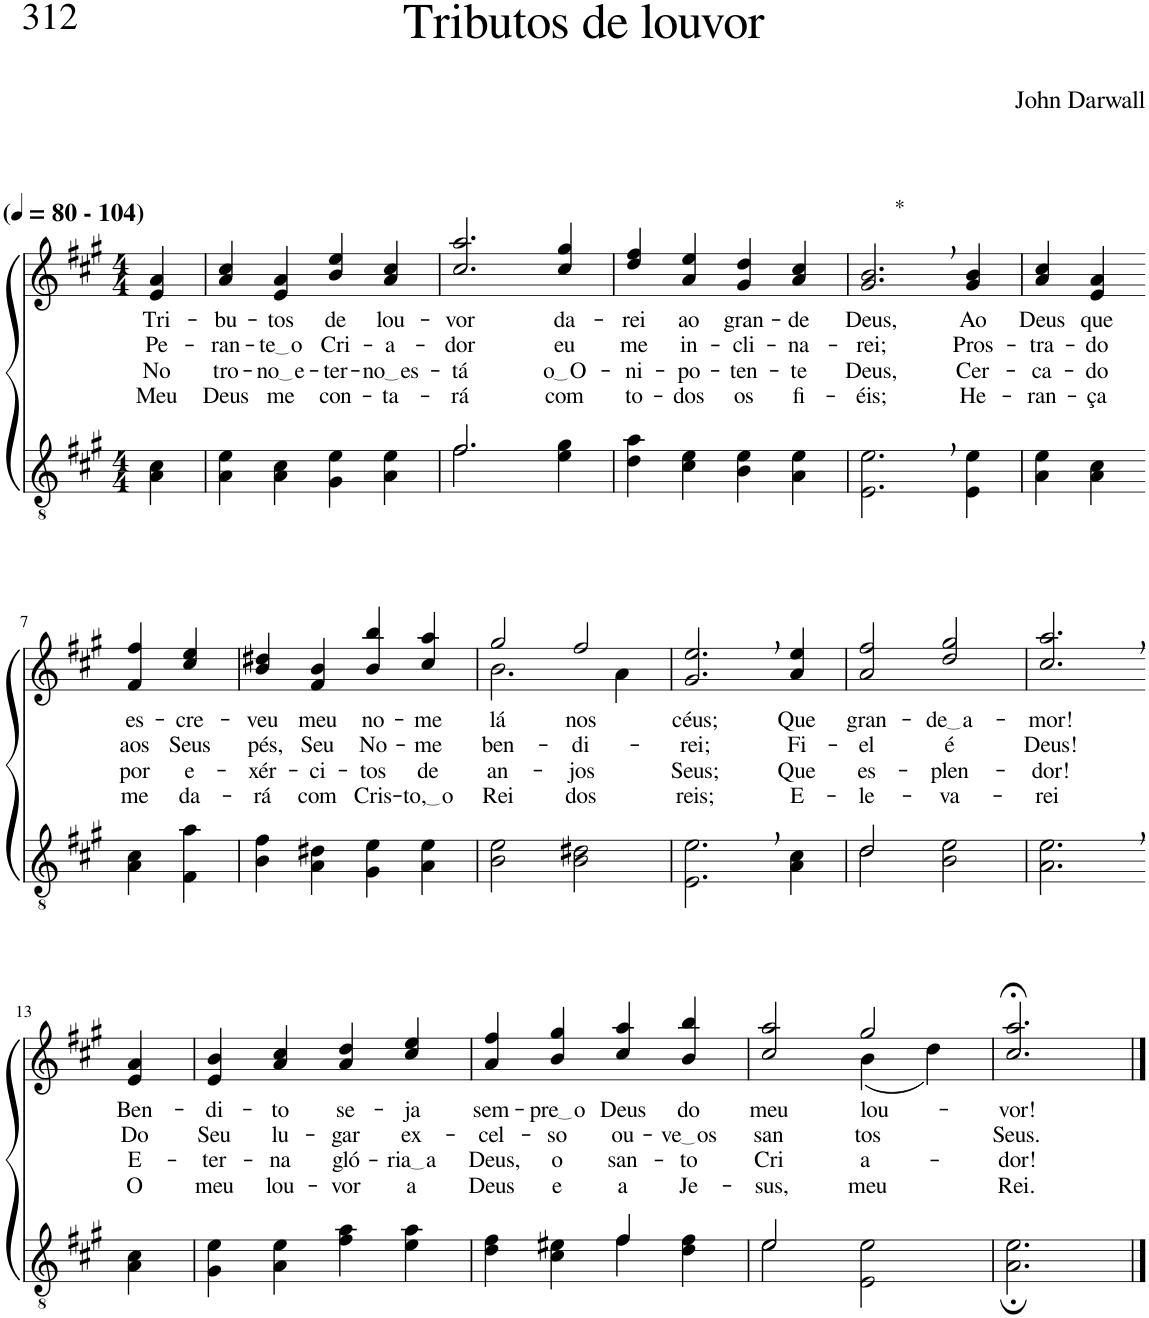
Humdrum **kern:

**kern	**kern	**text	**text	**text	**text
*part2	*part1	*part1	*part1	*part1	*part1
*staff2	*staff1	*staff1	*staff1	*staff1	*staff1
*I"Parte III e IV	*I"Parte I e II	*	*	*	*
*clefGv2	*clefG2	*	*	*	*
*Trd4c7	*Trd4c7	*	*	*	*
*k[f#c#g#]	*k[f#c#g#]	*	*	*	*
*M4/4	*M4/4	*	*	*	*
*MM80	*MM80	*	*	*	*
=1	=1	=1	=1	=1	=1
!	!LO:TX:a:B:t=(	!	!	!	!
!	!LO:TX:a:B:t=- 104)	!	!	!	!
!	!	!LO:LY:b	!LO:LY:b	!LO:LY:b	!LO:LY:b
4A\ 4c#\	4e/ 4a/	Tri-	Pe-	No	Meu
=2	=2	=2	=2	=2	=2
!	!	!LO:LY:b	!LO:LY:b	!LO:LY:b	!LO:LY:b
4A\ 4e\	4a/ 4cc#/	-bu-	-ran-	tro-	Deus
!	!	!LO:LY:b	!LO:LY:b	!LO:LY:b	!LO:LY:b
4A\ 4c#\	4e/ 4a/	-tos	te o	no e	me
!	!	!LO:LY:b	!LO:LY:b	!LO:LY:b	!LO:LY:b
4G#\ 4e\	4b/ 4ee/	de	Cri-	-ter-	con-
!	!	!LO:LY:b	!LO:LY:b	!LO:LY:b	!LO:LY:b
4A\ 4e\	4a/ 4cc#/	lou-	-a-	no es	-ta-
=3	=3	=3	=3	=3	=3
*^	*	*	*	*	*
!	!	!	!LO:LY:b	!LO:LY:b	!LO:LY:b	!LO:LY:b
2.f#/	2.f#\	2.cc#/ 2.aa/	-vor	-dor	-tá	-rá
!	!	!	!LO:LY:b	!LO:LY:b	!LO:LY:b	!LO:LY:b
4ryy	4e\ 4g#\	4cc#/ 4gg#/	da-	eu	o O	com
=4	=4	=4	=4	=4	=4	=4
!	!	!	!LO:LY:b	!LO:LY:b	!LO:LY:b	!LO:LY:b
*v	*v	*	*	*	*	*
4d\ 4a\	4dd/ 4ff#/	-rei	me	-ni-	to-
!	!	!LO:LY:b	!LO:LY:b	!LO:LY:b	!LO:LY:b
4c#\ 4e\	4a/ 4ee/	ao	in-	-po-	-dos
!	!	!LO:LY:b	!LO:LY:b	!LO:LY:b	!LO:LY:b
4B\ 4e\	4g#/ 4dd/	gran-	-cli-	-ten-	os
!	!	!LO:LY:b	!LO:LY:b	!LO:LY:b	!LO:LY:b
4A\ 4e\	4a/ 4cc#/	-de	-na-	-te	fi-
=5	=5	=5	=5	=5	=5
!	!LO:TX:a:t=*	!	!	!	!
!	!	!LO:LY:b	!LO:LY:b	!LO:LY:b	!LO:LY:b
2.E\, 2.e\,	2.g#/, 2.b/,	Deus,	-rei;	Deus,	-éis;
!	!	!LO:LY:b	!LO:LY:b	!LO:LY:b	!LO:LY:b
4E\ 4e\	4g#/ 4b/	Ao	Pros-	Cer-	He-
=6	=6	=6	=6	=6	=6
!	!	!LO:LY:b	!LO:LY:b	!LO:LY:b	!LO:LY:b
4A\ 4e\	4a/ 4cc#/	Deus	-tra-	-ca-	-ran-
!	!	!LO:LY:b	!LO:LY:b	!LO:LY:b	!LO:LY:b
4A\ 4c#\	4e/ 4a/	que	-do	-do	-ça
!!LO:LB:g=z
=7-	=7-	=7-	=7-	=7-	=7-
!	!	!LO:LY:b	!LO:LY:b	!LO:LY:b	!LO:LY:b
4A\ 4c#\	4f#/ 4ff#/	es-	aos	por	me
!	!	!LO:LY:b	!LO:LY:b	!LO:LY:b	!LO:LY:b
4F#\ 4a\	4cc#/ 4ee/	-cre-	Seus	e-	da-
=8	=8	=8	=8	=8	=8
!	!	!LO:LY:b	!LO:LY:b	!LO:LY:b	!LO:LY:b
4B\ 4f#\	4b/ 4dd#X/	-veu	pés,	-xér-	-rá
!	!	!LO:LY:b	!LO:LY:b	!LO:LY:b	!LO:LY:b
4A\ 4d#X\	4f#/ 4b/	meu	Seu	-ci-	com
!	!	!LO:LY:b	!LO:LY:b	!LO:LY:b	!LO:LY:b
4G#\ 4e\	4b/ 4bb/	no-	No-	-tos	Cris-
!	!	!LO:LY:b	!LO:LY:b	!LO:LY:b	!LO:LY:b
4A\ 4e\	4cc#/ 4aa/	-me	-me	de	to, o
=9	=9	=9	=9	=9	=9
*	*^	*	*	*	*
!	!	!	!LO:LY:b	!LO:LY:b	!LO:LY:b	!LO:LY:b
2B\ 2e\	2gg#/	2.b\	lá	ben-	an-	Rei
!	!	!	!LO:LY:b	!LO:LY:b	!LO:LY:b	!LO:LY:b
2B\ 2d#X\	2ff#/	.	nos	-di-	-jos	dos
.	.	4a\	.	.	.	.
=10	=10	=10	=10	=10	=10	=10
!	!	!	!LO:LY:b	!LO:LY:b	!LO:LY:b	!LO:LY:b
*	*v	*v	*	*	*	*
2.E\, 2.e\,	2.g#/, 2.ee/,	céus;	-rei;	Seus;	reis;
!	!	!LO:LY:b	!LO:LY:b	!LO:LY:b	!LO:LY:b
4A\ 4c#\	4a/ 4ee/	Que	Fi-	Que	E-
=11	=11	=11	=11	=11	=11
*^	*	*	*	*	*
!	!	!	!LO:LY:b	!LO:LY:b	!LO:LY:b	!LO:LY:b
2d/	2d\	2a/ 2ff#/	gran-	-el	es-	-le-
!	!	!	!LO:LY:b	!LO:LY:b	!LO:LY:b	!LO:LY:b
2ryy	2B\ 2e\	2dd/ 2gg#/	de a	é	-plen-	-va-
=12	=12	=12	=12	=12	=12	=12
!	!	!	!LO:LY:b	!LO:LY:b	!LO:LY:b	!LO:LY:b
*v	*v	*	*	*	*	*
2.A\, 2.e\,	2.cc#/, 2.aa/,	-mor!	Deus!	-dor!	-rei
!!LO:LB:g=z
=13-	=13-	=13-	=13-	=13-	=13-
!	!	!LO:LY:b	!LO:LY:b	!LO:LY:b	!LO:LY:b
4A\ 4c#\	4e/ 4a/	Ben-	Do	E-	O
=14	=14	=14	=14	=14	=14
!	!	!LO:LY:b	!LO:LY:b	!LO:LY:b	!LO:LY:b
4G#\ 4e\	4e/ 4b/	-di-	Seu	-ter-	meu
!	!	!LO:LY:b	!LO:LY:b	!LO:LY:b	!LO:LY:b
4A\ 4e\	4a/ 4cc#/	-to	lu-	-na	lou-
!	!	!LO:LY:b	!LO:LY:b	!LO:LY:b	!LO:LY:b
4f#\ 4a\	4a/ 4dd/	se-	-gar	gló-	-vor
!	!	!LO:LY:b	!LO:LY:b	!LO:LY:b	!LO:LY:b
4e\ 4a\	4cc#/ 4ee/	-ja	ex-	ria a	a
=15	=15	=15	=15	=15	=15
*^	*	*	*	*	*
!	!	!	!LO:LY:b	!LO:LY:b	!LO:LY:b	!LO:LY:b
2ryy	4d\ 4f#\	4a/ 4ff#/	sem-	-cel-	Deus,	Deus
!	!	!	!LO:LY:b	!LO:LY:b	!LO:LY:b	!LO:LY:b
.	4c#\ 4e#X\	4b/ 4gg#/	pre o	-so	o	e
!	!	!	!LO:LY:b	!LO:LY:b	!LO:LY:b	!LO:LY:b
4f#/	4f#\	4cc#/ 4aa/	Deus	ou-	san-	a
!	!	!	!LO:LY:b	!LO:LY:b	!LO:LY:b	!LO:LY:b
4ryy	4d\ 4f#\	4b/ 4bb/	do	ve os	-to	Je-
=16	=16	=16	=16	=16	=16	=16
!	!	!	!LO:LY:b	!LO:LY:b	!LO:LY:b	!LO:LY:b
*	*	*^	*	*	*	*
2e/	2e\	2cc#/ 2aa/	2ryy	meu	san-	Cri-	-sus,
!	!	!	!	!LO:LY:b	!LO:LY:b	!LO:LY:b	!LO:LY:b
2ryy	2E\ 2e\	2gg#/	(4b\	lou-	-tos	-a-	meu
.	.	.	4dd\)	.	.	.	.
*v	*v	*	*	*	*	*	*
=17	=17	=17	=17	=17	=17	=17
!	!	!	!LO:LY:b	!LO:LY:b	!LO:LY:b	!LO:LY:b
*	*v	*v	*	*	*	*
2.A\; 2.e\;	2.cc#/;< 2.aa/;<	-vor!	Seus.	-dor!	Rei.
==	==	==	==	==	==
*-	*-	*-	*-	*-	*-
